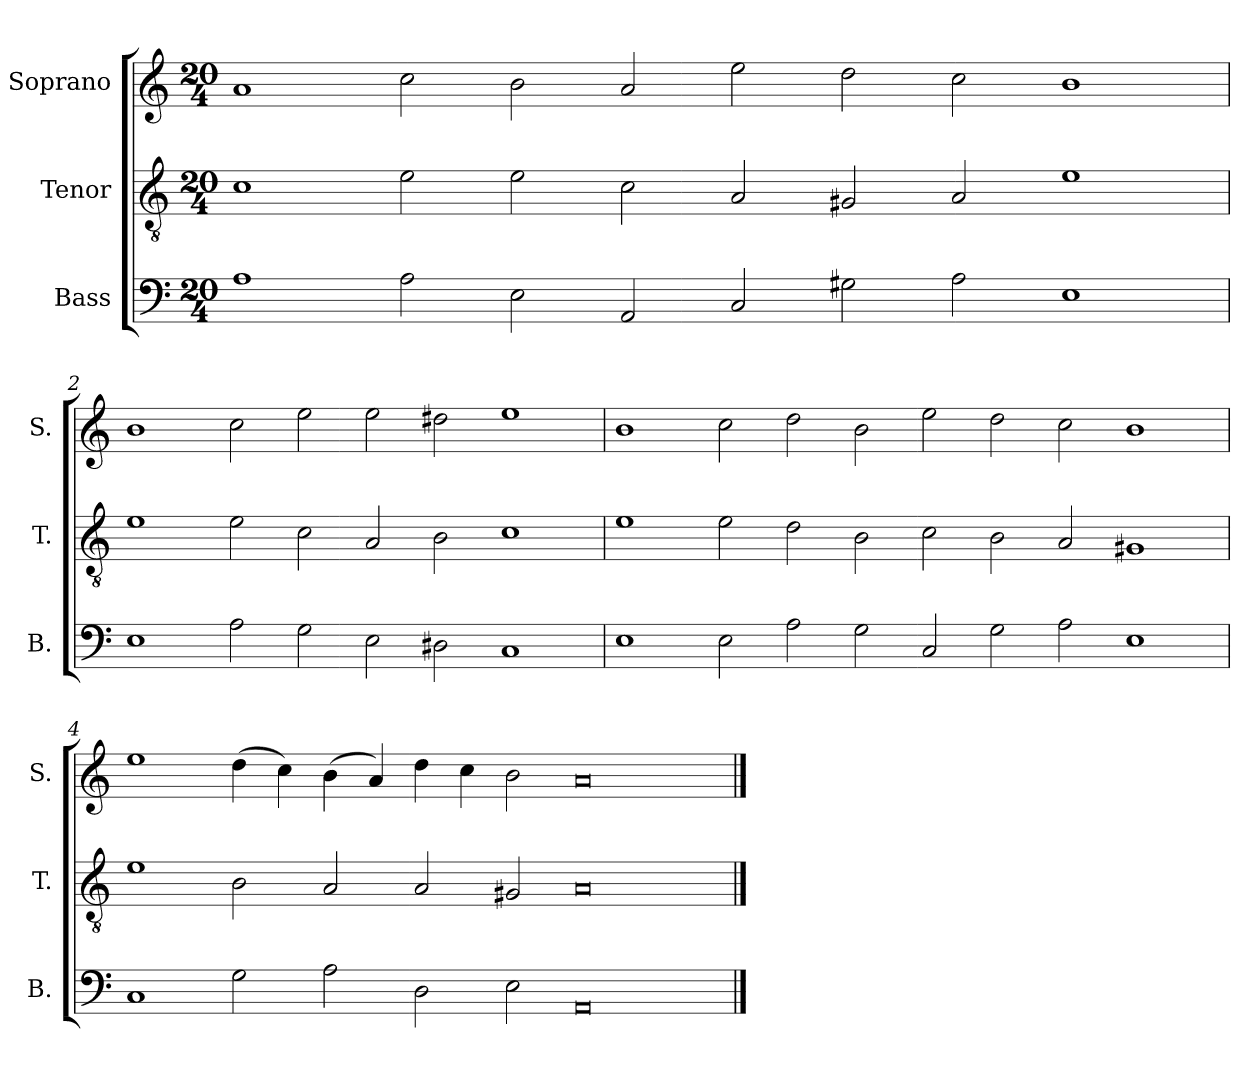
**kern	**kern	**kern
*part3	*part2	*part1
*staff3	*staff2	*staff1
*I"Bass	*I"Tenor	*I"Soprano
*I'B.	*I'T.	*I'S.
*clefF4	*clefGv2	*clefG2
*k[]	*k[]	*k[]
*C:	*C:	*C:
*M20/4	*M20/4	*M20/4
=1	=1	=1
1A	1c	1a
2A\	2e\	2cc\
2E\	2e\	2b\
2AA/	2c\	2a/
2C/	2A/	2ee\
2G#X\	2G#X/	2dd\
2A\	2A/	2cc\
1E	1e	1b
=2	=2	=2
1E	1e	1b
2A\	2e\	2cc\
2G\	2c\	2ee\
2E\	2A/	2ee\
2D#X\	2B\	2dd#X\
1C	1c	1ee
=3	=3	=3
1E	1e	1b
2E\	2e\	2cc\
2A\	2d\	2dd\
2G\	2B\	2b\
2C/	2c\	2ee\
2G\	2B\	2dd\
2A\	2A/	2cc\
1E	1G#X	1b
=4	=4	=4
1C	1e	1ee
2G\	2B\	(4dd\
.	.	4cc\)
2A\	2A/	(4b\
.	.	4a/)
2D\	2A/	4dd\
.	.	4cc\
2E\	2G#X/	2b\
0AA	0A	0a
==	==	==
*-	*-	*-
